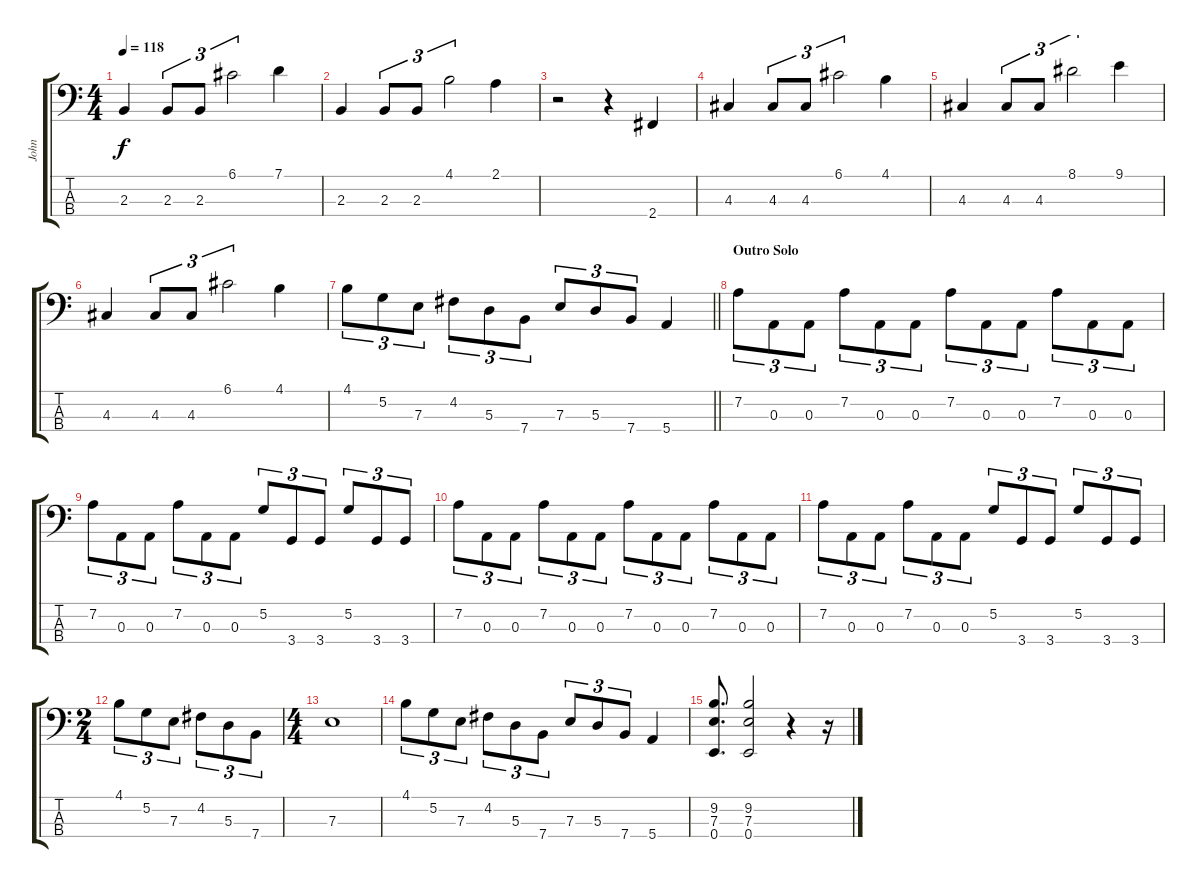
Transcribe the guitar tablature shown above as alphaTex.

\track ("John" "John") {solo instrument electricbassfinger}
\staff {score tabs}
\tuning (G2 D2 A1 E1) {hide}
\ts (4 4)
\tempo 118
\clef f4
\ks c
2.3.4{dy f} 2.3.8{tu (3 2)} 2.3.8{tu (3 2)} 6.1.2{tu (3 2)} 7.1.4 |
2.3.4 2.3.8{tu (3 2)} 2.3.8{tu (3 2)} 4.1.2{tu (3 2)} 2.1.4 |
r.2 r.4 2.4.4 |
4.3.4 4.3.8{tu (3 2)} 4.3.8{tu (3 2)} 6.1.2{tu (3 2)} 4.1.4 |
4.3.4 4.3.8{tu (3 2)} 4.3.8{tu (3 2)} 8.1.2{tu (3 2)} 9.1.4 |
4.3.4 4.3.8{tu (3 2)} 4.3.8{tu (3 2)} 6.1.2{tu (3 2)} 4.1.4 |
\barLineRight lightlight
4.1.8{tu (3 2)} 5.2.8{tu (3 2)} 7.3.8{tu (3 2)} 4.2.8{tu (3 2)} 5.3.8{tu (3 2)} 7.4.8{tu (3 2)} 7.3.8{tu (3 2)} 5.3.8{tu (3 2)} 7.4.8{tu (3 2)} 5.4.4 |
\section ("" "Outro Solo")
7.2.8{tu (3 2)} 0.3.8{tu (3 2)} 0.3.8{tu (3 2)} 7.2.8{tu (3 2)} 0.3.8{tu (3 2)} 0.3.8{tu (3 2)} 7.2.8{tu (3 2)} 0.3.8{tu (3 2)} 0.3.8{tu (3 2)} 7.2.8{tu (3 2)} 0.3.8{tu (3 2)} 0.3.8{tu (3 2)} |
7.2.8{tu (3 2)} 0.3.8{tu (3 2)} 0.3.8{tu (3 2)} 7.2.8{tu (3 2)} 0.3.8{tu (3 2)} 0.3.8{tu (3 2)} 5.2.8{tu (3 2)} 3.4.8{tu (3 2)} 3.4.8{tu (3 2)} 5.2.8{tu (3 2)} 3.4.8{tu (3 2)} 3.4.8{tu (3 2)} |
7.2.8{tu (3 2)} 0.3.8{tu (3 2)} 0.3.8{tu (3 2)} 7.2.8{tu (3 2)} 0.3.8{tu (3 2)} 0.3.8{tu (3 2)} 7.2.8{tu (3 2)} 0.3.8{tu (3 2)} 0.3.8{tu (3 2)} 7.2.8{tu (3 2)} 0.3.8{tu (3 2)} 0.3.8{tu (3 2)} |
7.2.8{tu (3 2)} 0.3.8{tu (3 2)} 0.3.8{tu (3 2)} 7.2.8{tu (3 2)} 0.3.8{tu (3 2)} 0.3.8{tu (3 2)} 5.2.8{tu (3 2)} 3.4.8{tu (3 2)} 3.4.8{tu (3 2)} 5.2.8{tu (3 2)} 3.4.8{tu (3 2)} 3.4.8{tu (3 2)} |
\ts (2 4)
4.1.8{tu (3 2)} 5.2.8{tu (3 2)} 7.3.8{tu (3 2)} 4.2.8{tu (3 2)} 5.3.8{tu (3 2)} 7.4.8{tu (3 2)} |
\ts (4 4)
7.3.1 |
4.1.8{tu (3 2)} 5.2.8{tu (3 2)} 7.3.8{tu (3 2)} 4.2.8{tu (3 2)} 5.3.8{tu (3 2)} 7.4.8{tu (3 2)} 7.3.8{tu (3 2)} 5.3.8{tu (3 2)} 7.4.8{tu (3 2)} 5.4.4 |
(9.2 7.3 0.4).8{d} (9.2 7.3 0.4).2 r.4 r.16
